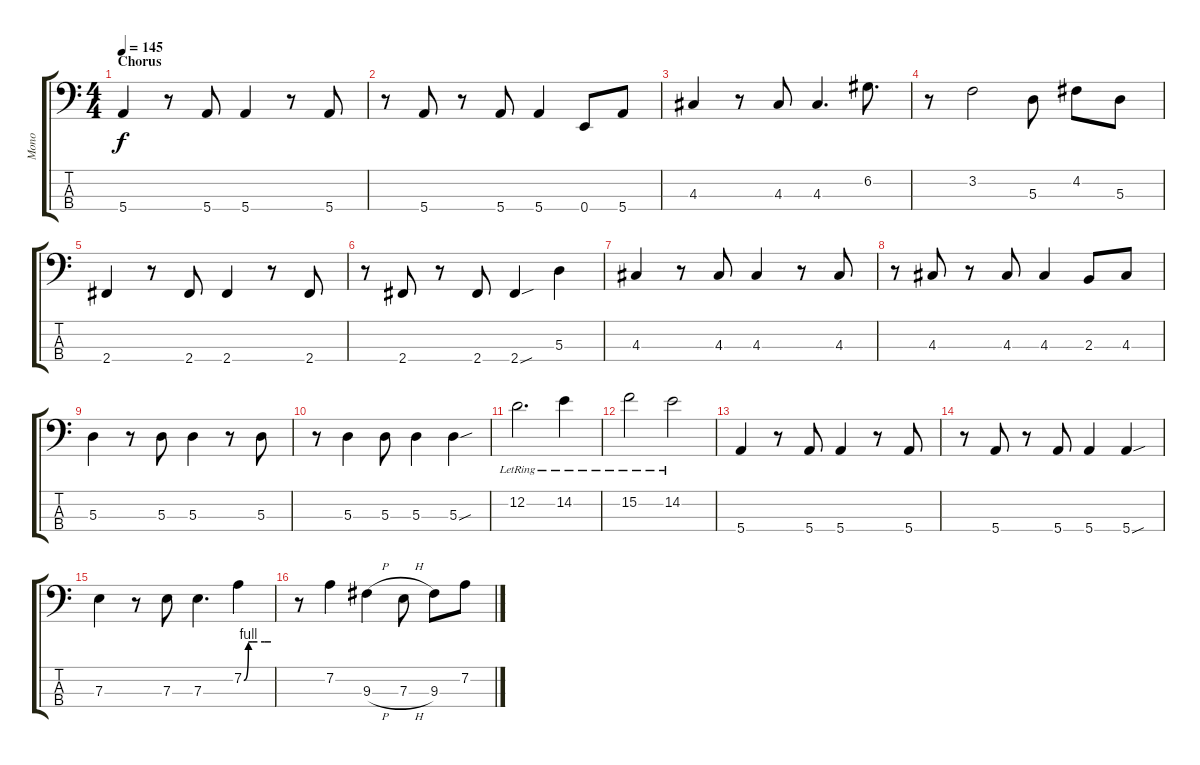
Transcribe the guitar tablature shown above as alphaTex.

\track ("Mono" "Mono") {instrument electricbassfinger}
\staff {score tabs}
\tuning (G2 D2 A1 E1) {hide}
\ts (4 4)
\section ("" "Chorus")
\tempo 145
\clef f4
\ks c
5.4.4{dy f} r.8 5.4.8 5.4.4 r.8 5.4.8 |
r.8 5.4.8 r.8 5.4.8 5.4.4 0.4.8 5.4.8 |
4.3.4 r.8 4.3.8 4.3.4{d} 6.2.8{d} |
r.8 3.2.2 5.3.8 4.2.8 5.3.8 |
2.4.4 r.8 2.4.8 2.4.4 r.8 2.4.8 |
r.8 2.4.8 r.8 2.4.8 2.4{sou}.4 5.3.4 |
4.3.4 r.8 4.3.8 4.3.4 r.8 4.3.8 |
r.8 4.3.8 r.8 4.3.8 4.3.4 2.3.8 4.3.8 |
5.3.4 r.8 5.3.8 5.3.4 r.8 5.3.8 |
r.8 5.3.4 5.3.8 5.3.4 5.3{sou}.4 |
12.2{lr}.2{d} 14.2{lr}.4 |
15.2{lr}.2 14.2{lr}.2 |
5.4.4 r.8 5.4.8 5.4.4 r.8 5.4.8 |
r.8 5.4.8 r.8 5.4.8 5.4.4 5.4{sou}.4 |
7.3.4 r.8 7.3.8 7.3.4{d} 7.2{be (custom 0 0 10 4 20 4 30 4 46 4 60 4)}.4 |
r.8 7.2.4 9.3{h}.4 7.3{h}.8 9.3.8 7.2.8
